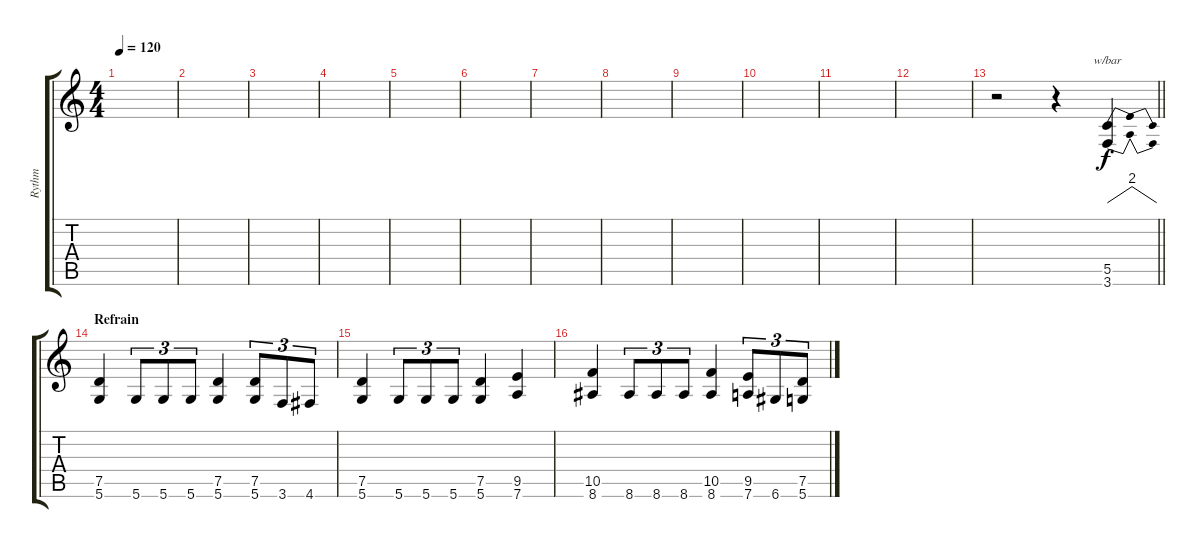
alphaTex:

\track ("Rythm" "Rythm") {instrument distortionguitar}
\staff {score tabs}
\tuning (D4 A3 F3 C3 G2 D2) {hide}
\ts (4 4)
\tempo 120
\clef g2
\ks c
|
|
|
|
|
|
|
|
|
|
|
|
\barLineRight lightlight
r.2 r.4 (5.5 3.6).4{tbe (dip default 0 0 30 8 60 0)} |
\section ("" "Refrain")
(7.5 5.6).4 5.6.8{tu (3 2)} 5.6.8{tu (3 2)} 5.6.8{tu (3 2)} (7.5 5.6).4 (7.5 5.6).8{tu (3 2)} 3.6.8{tu (3 2)} 4.6.8{tu (3 2)} |
(7.5 5.6).4 5.6.8{tu (3 2)} 5.6.8{tu (3 2)} 5.6.8{tu (3 2)} (7.5 5.6).4 (9.5 7.6).4 |
(10.5 8.6).4 8.6.8{tu (3 2)} 8.6.8{tu (3 2)} 8.6.8{tu (3 2)} (10.5 8.6).4 (9.5 7.6).8{tu (3 2)} 6.6.8{tu (3 2)} (7.5 5.6).8{tu (3 2)}
